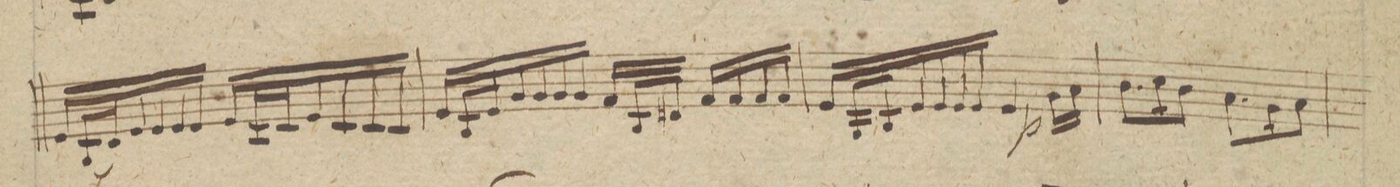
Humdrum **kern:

**kern	**dynam
*I"Violino 2do	*
*clefG2	*
*k[f#c#g#]	*
*M6/8	*
16e/LL	.
(32B/L	.
32d/J)	.
16e/	.
16e/	.
16e/	.
16e/JJ	.
16e/LL	.
32A/L	.
32c#/J	.
16e/	.
16c#/	.
16c#/	.
16c#/JJ	.
=49	=49
16e/LL	.
32B/L	.
32e/J	.
16g#/	.
16g#/	.
16g#/	.
16g#/JJ	.
16f#/LL	.
32B/L	.
32d#X/JJJ	.
16f#/LL	.
16f#/	.
16f#/	.
16f#/JJ	.
=50	=50
16e/LL	.
32G#/L	.
32B/J	.
16e/	.
16e/	.
16e/	.
16e/JJ	.
4e/	.
16g#\LL	p
16a\JJ	.
=51	=51
8.b\L	.
16cc#\K	.
8b\J	.
8.a\L	.
16g#\K	.
8a\J	.
=52	=52
*-	*-
